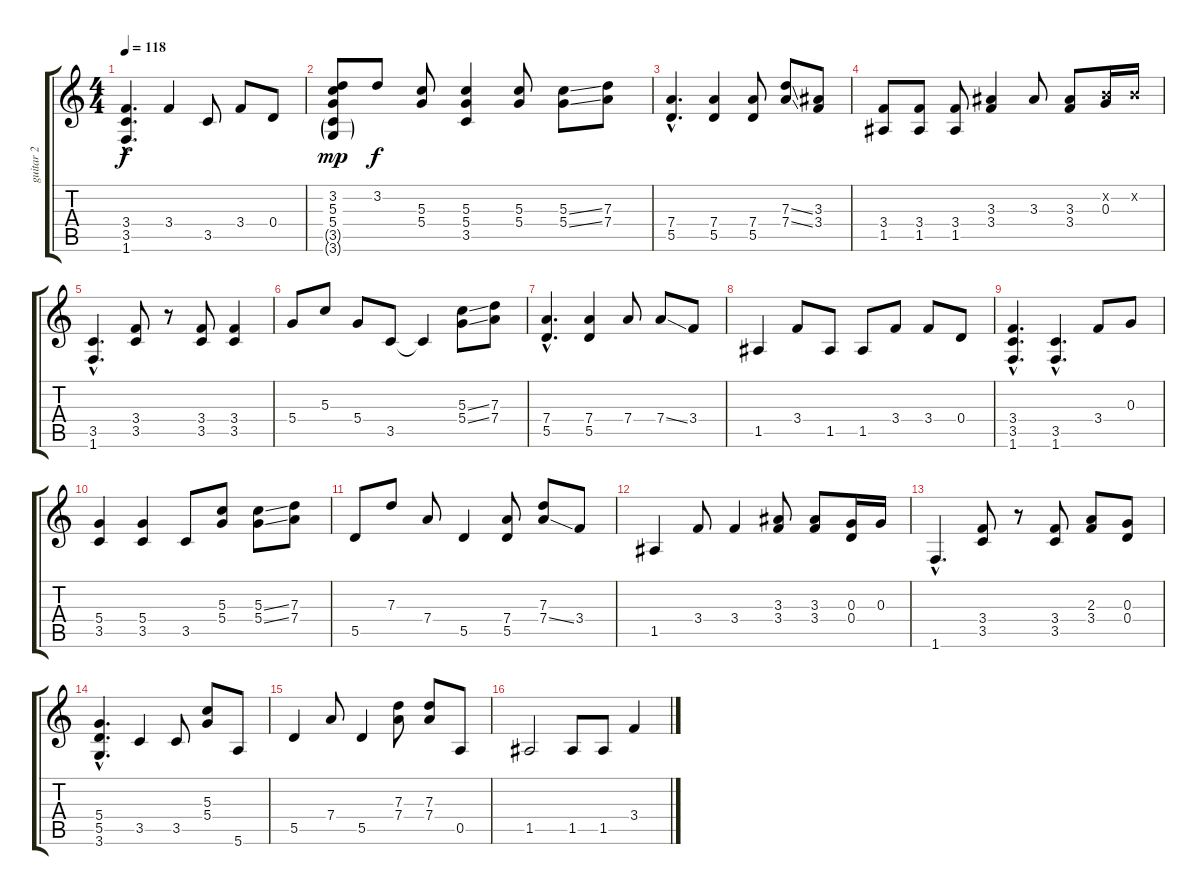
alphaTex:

\track ("guitar 2" "guitar 2") {instrument distortionguitar}
\staff {score tabs}
\tuning (E4 B3 G3 D3 A2 E2) {hide}
\ts (4 4)
\tempo 118
\clef g2
\ks c
(3.4{hac} 3.5{hac} 1.6{hac}).4{d dy f} 3.4.4 3.5.8 3.4.8 0.4.8 |
(3.2 5.3 5.4 3.5{g} 3.6{g}).8{dy mp} 3.2.8{dy f} (5.3 5.4).8 (5.3 5.4 3.5).4 (5.3 5.4).8 (5.3{ss} 5.4{ss}).8 (7.3 7.4).8 |
(7.4{hac} 5.5{hac}).4{d} (7.4 5.5).4 (7.4 5.5).8 (7.3{ss} 7.4{ss}).8 (3.3 3.4).8 |
(3.4 1.5).8 (3.4 1.5).8 (3.4 1.5).8 (3.3 3.4).4 3.3.8 (3.3 3.4).8 (0.2{x} 0.3).16 0.2{x}.16 |
(3.5{hac} 1.6{hac}).4{d} (3.4 3.5).8 r.8 (3.4 3.5).8 (3.4 3.5).4 |
5.4.8 5.3.8 5.4.8 3.5.8 3.5{t}.4 (5.3{ss} 5.4{ss}).8 (7.3 7.4).8 |
(7.4{hac} 5.5{hac}).4{d} (7.4 5.5).4 7.4.8 7.4{ss}.8 3.4.8 |
1.5.4 3.4.8 1.5.8 1.5.8 3.4.8 3.4.8 0.4.8 |
(3.4{hac} 3.5{hac} 1.6{hac}).4{d} (3.5{hac} 1.6{hac}).4{d} 3.4.8 0.3.8 |
(5.4 3.5).4 (5.4 3.5).4 3.5.8 (5.3 5.4).8 (5.3{ss} 5.4{ss}).8 (7.3 7.4).8 |
5.5.8 7.3.8 7.4.8 5.5.4 (7.4 5.5).8 (7.3 7.4{ss}).8 3.4.8 |
1.5.4 3.4.8 3.4.4 (3.3 3.4).8 (3.3 3.4).8 (0.3 0.4).16 0.3.16 |
1.6{hac}.4{d} (3.4 3.5).8 r.8 (3.4 3.5).8 (2.3 3.4).8 (0.3 0.4).8 |
(5.4{hac} 5.5{hac} 3.6{hac}).4{d} 3.5.4 3.5.8 (5.3 5.4).8 5.6.8 |
5.5.4 7.4.8 5.5.4 (7.3 7.4).8 (7.3 7.4).8 0.5.8 |
1.5.2 1.5.8 1.5.8 3.4.4
